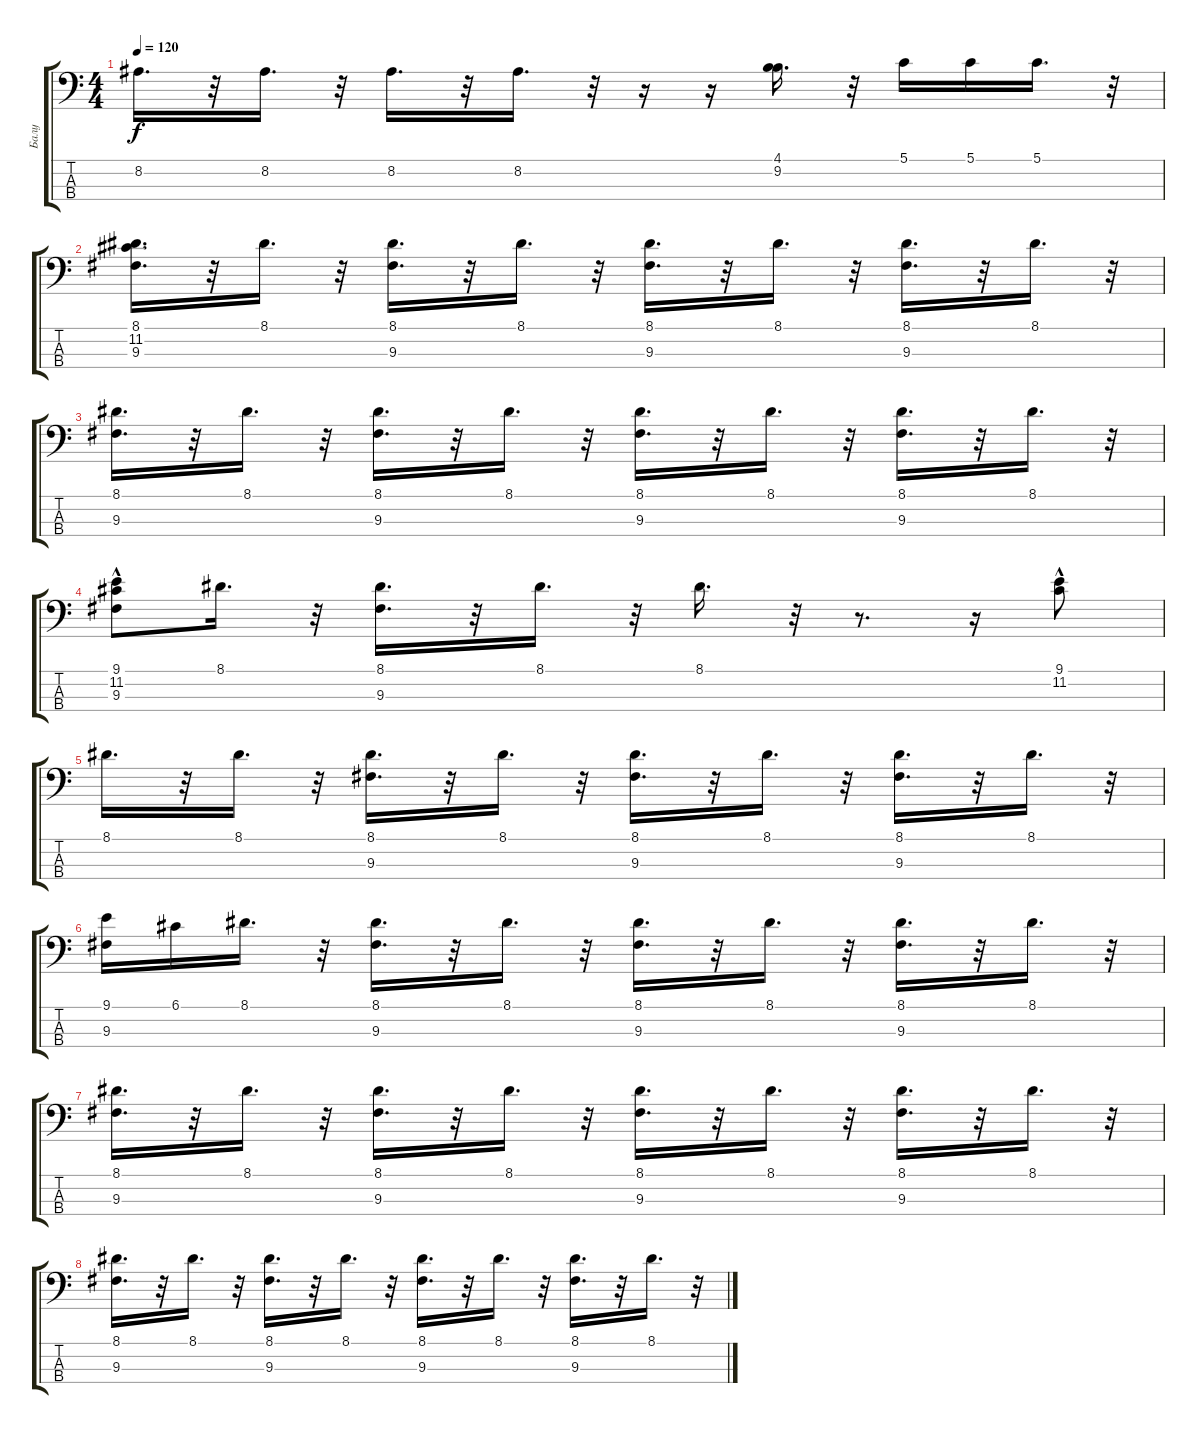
\track ("Балу" "Балу") {instrument electricbasspick}
\staff {score tabs}
\tuning (G2 D2 A1 E1) {hide}
\ts (4 4)
\tempo 120
\clef f4
\ks c
8.2.16{d dy f} r.32 8.2.16{d} r.32 8.2.16{d} r.32 8.2.16{d} r.32 r.16 r.16 (4.1 9.2).16{d} r.32 5.1.16 5.1.16 5.1.16{d} r.32 |
(8.1 11.2 9.3).16{d} r.32 8.1.16{d} r.32 (8.1 9.3).16{d} r.32 8.1.16{d} r.32 (8.1 9.3).16{d} r.32 8.1.16{d} r.32 (8.1 9.3).16{d} r.32 8.1.16{d} r.32 |
(8.1 9.3).16{d} r.32 8.1.16{d} r.32 (8.1 9.3).16{d} r.32 8.1.16{d} r.32 (8.1 9.3).16{d} r.32 8.1.16{d} r.32 (8.1 9.3).16{d} r.32 8.1.16{d} r.32 |
(9.1 11.2{hac} 9.3).8 8.1.16{d} r.32 (8.1 9.3).16{d} r.32 8.1.16{d} r.32 8.1.16{d} r.32 r.8{d} r.16 (9.1 11.2{hac}).8 |
8.1.16{d} r.32 8.1.16{d} r.32 (8.1 9.3).16{d} r.32 8.1.16{d} r.32 (8.1 9.3).16{d} r.32 8.1.16{d} r.32 (8.1 9.3).16{d} r.32 8.1.16{d} r.32 |
(9.1 9.3).16 6.1.16 8.1.16{d} r.32 (8.1 9.3).16{d} r.32 8.1.16{d} r.32 (8.1 9.3).16{d} r.32 8.1.16{d} r.32 (8.1 9.3).16{d} r.32 8.1.16{d} r.32 |
(8.1 9.3).16{d} r.32 8.1.16{d} r.32 (8.1 9.3).16{d} r.32 8.1.16{d} r.32 (8.1 9.3).16{d} r.32 8.1.16{d} r.32 (8.1 9.3).16{d} r.32 8.1.16{d} r.32 |
(8.1 9.3).16{d} r.32 8.1.16{d} r.32 (8.1 9.3).16{d} r.32 8.1.16{d} r.32 (8.1 9.3).16{d} r.32 8.1.16{d} r.32 (8.1 9.3).16{d} r.32 8.1.16{d} r.32
